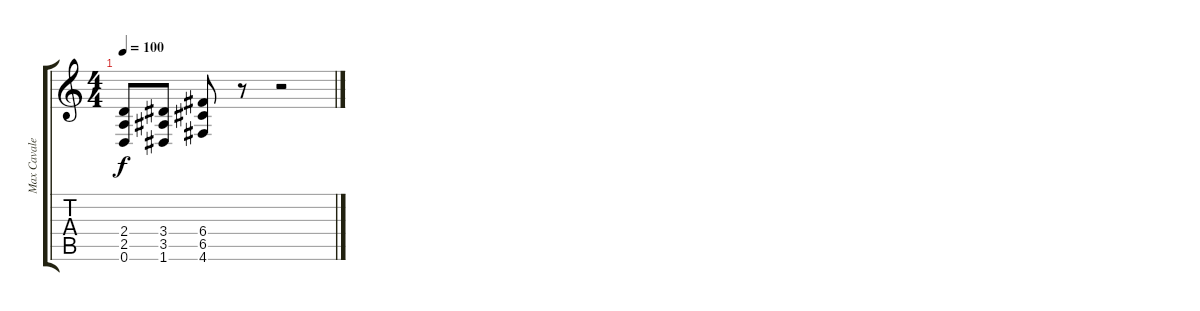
\track ("Max Cavalera" "Max Cavale") {instrument distortionguitar}
\staff {score tabs}
\tuning (D4 A3 F3 C3 G2 D2) {hide}
\ts (4 4)
\tempo 100
\clef g2
\ks c
(2.4 2.5 0.6).8{dy f} (3.4 3.5 1.6).8 (6.4 6.5 4.6).8 r.8 r.2
